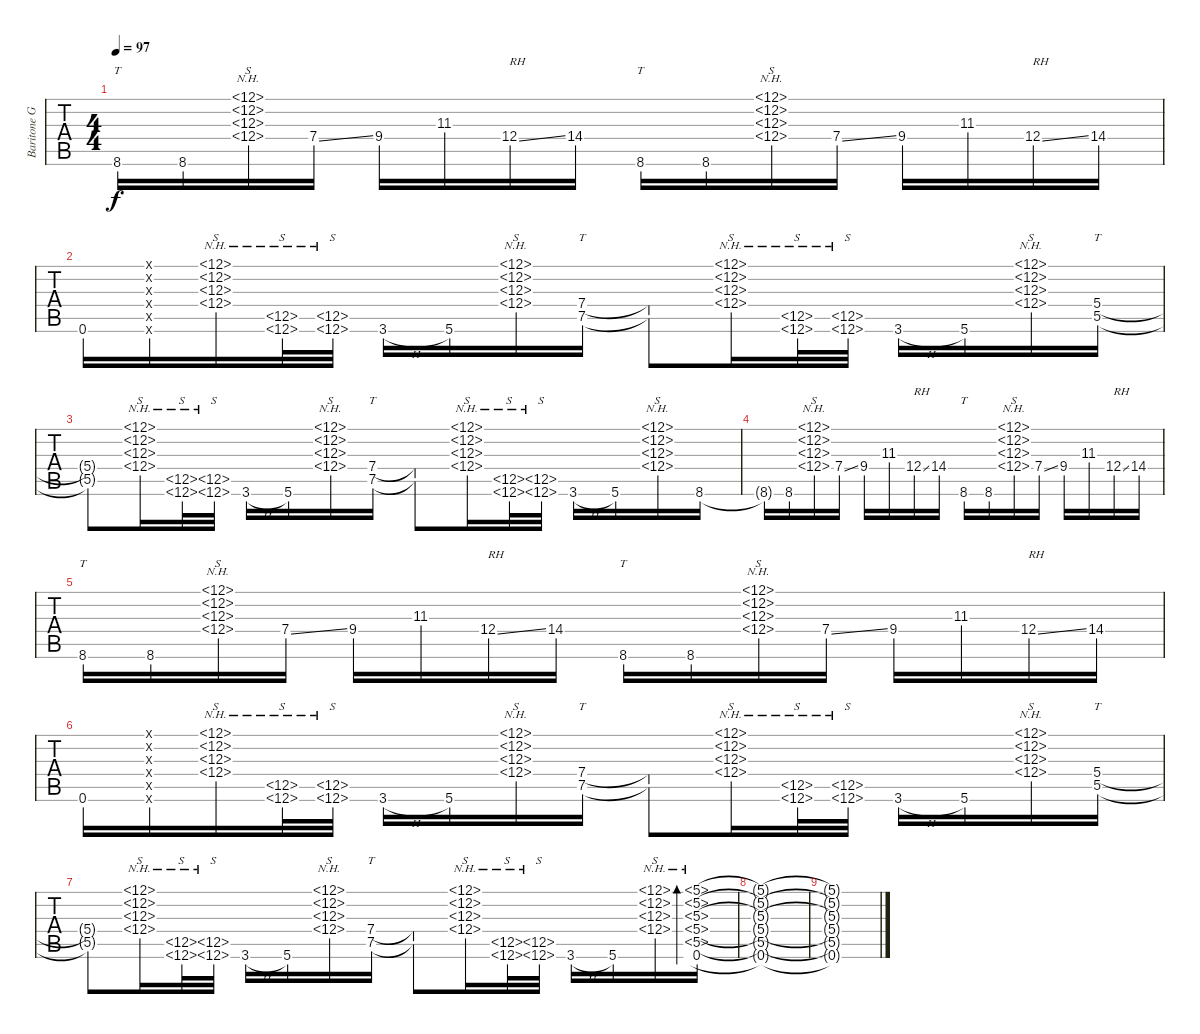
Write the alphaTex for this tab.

\track ("Baritone Guitar" "Baritone G") {instrument acousticguitarsteel}
\staff {tabs}
\tuning (B3 Gb3 D3 A2 Gb2 B1) {hide}
\ts (4 4)
\tempo 97
\clef g2
\ks bminor
8.6{lf 3}.16{tt dy f} 8.6.16 (12.1{nh} 12.2{nh} 12.3{nh} 12.4{nh}).16{s} 7.4{ss lf 2}.16 9.4.16 11.3{lf 4}.16 12.4{ss rf 2}.16{txt "RH"} 14.4.16 8.6{lf 3}.16{tt} 8.6.16 (12.1{nh} 12.2{nh} 12.3{nh} 12.4{nh}).16{s} 7.4{ss lf 2}.16 9.4.16 11.3{lf 4}.16 12.4{ss rf 2}.16{txt "RH"} 14.4.16 |
0.6.16 (0.1{x} 0.2{x} 0.3{x} 0.4{x} 0.5{x} 0.6{x}).16 (12.1{nh} 12.2{nh} 12.3{nh} 12.4{nh}).16{s} (12.5{nh} 12.6{nh rf 3}).32{s} (12.5{nh} 12.6{nh rf 2}).32{s} 3.6{h}.16 5.6.16 (12.1{nh} 12.2{nh} 12.3{nh} 12.4{nh}).16{s} (7.4 7.5).16{tt} (7.4{t} 7.5{t}).8 (12.1{nh} 12.2{nh} 12.3{nh} 12.4{nh}).16{s} (12.5{nh} 12.6{nh rf 3}).32{s} (12.5{nh} 12.6{nh rf 2}).32{s} 3.6{h}.16 5.6.16 (12.1{nh} 12.2{nh} 12.3{nh} 12.4{nh}).16{s} (5.4 5.5).16{tt} |
(5.4{t} 5.5{t}).8 (12.1{nh} 12.2{nh} 12.3{nh} 12.4{nh}).16{s} (12.5{nh} 12.6{nh rf 3}).32{s} (12.5{nh} 12.6{nh rf 2}).32{s} 3.6{h}.16 5.6.16 (12.1{nh} 12.2{nh} 12.3{nh} 12.4{nh}).16{s} (7.4 7.5).16{tt} (7.4{t} 7.5{t}).8 (12.1{nh} 12.2{nh} 12.3{nh} 12.4{nh}).16{s} (12.5{nh} 12.6{nh rf 3}).32{s} (12.5{nh} 12.6{nh rf 2}).32{s} 3.6{h}.16 5.6.16 (12.1{nh} 12.2{nh} 12.3{nh} 12.4{nh}).16{s} 8.6.16 |
8.6{t}.16 8.6.16 (12.1{nh} 12.2{nh} 12.3{nh} 12.4{nh}).16{s} 7.4{ss lf 2}.16 9.4.16 11.3{lf 4}.16 12.4{ss rf 2}.16{txt "RH"} 14.4.16 8.6{lf 3}.16{tt} 8.6.16 (12.1{nh} 12.2{nh} 12.3{nh} 12.4{nh}).16{s} 7.4{ss lf 2}.16 9.4.16 11.3{lf 4}.16 12.4{ss rf 2}.16{txt "RH"} 14.4.16 |
8.6{lf 3}.16{tt} 8.6.16 (12.1{nh} 12.2{nh} 12.3{nh} 12.4{nh}).16{s} 7.4{ss lf 2}.16 9.4.16 11.3{lf 4}.16 12.4{ss rf 2}.16{txt "RH"} 14.4.16 8.6{lf 3}.16{tt} 8.6.16 (12.1{nh} 12.2{nh} 12.3{nh} 12.4{nh}).16{s} 7.4{ss lf 2}.16 9.4.16 11.3{lf 4}.16 12.4{ss rf 2}.16{txt "RH"} 14.4.16 |
0.6.16 (0.1{x} 0.2{x} 0.3{x} 0.4{x} 0.5{x} 0.6{x}).16 (12.1{nh} 12.2{nh} 12.3{nh} 12.4{nh}).16{s} (12.5{nh} 12.6{nh rf 3}).32{s} (12.5{nh} 12.6{nh rf 2}).32{s} 3.6{h}.16 5.6.16 (12.1{nh} 12.2{nh} 12.3{nh} 12.4{nh}).16{s} (7.4 7.5).16{tt} (7.4{t} 7.5{t}).8 (12.1{nh} 12.2{nh} 12.3{nh} 12.4{nh}).16{s} (12.5{nh} 12.6{nh rf 3}).32{s} (12.5{nh} 12.6{nh rf 2}).32{s} 3.6{h}.16 5.6.16 (12.1{nh} 12.2{nh} 12.3{nh} 12.4{nh}).16{s} (5.4 5.5).16{tt} |
(5.4{t} 5.5{t}).8 (12.1{nh} 12.2{nh} 12.3{nh} 12.4{nh}).16{s} (12.5{nh} 12.6{nh rf 3}).32{s} (12.5{nh} 12.6{nh rf 2}).32{s} 3.6{h}.16 5.6.16 (12.1{nh} 12.2{nh} 12.3{nh} 12.4{nh}).16{s} (7.4 7.5).16{tt} (7.4{t} 7.5{t}).8 (12.1{nh} 12.2{nh} 12.3{nh} 12.4{nh}).16{s} (12.5{nh} 12.6{nh rf 3}).32{s} (12.5{nh} 12.6{nh rf 2}).32{s} 3.6{h}.16 5.6.16 (12.1{nh} 12.2{nh} 12.3{nh} 12.4{nh}).16{s} (5.1{nh} 5.2{nh} 5.3{nh} 5.4{nh} 5.5{nh} 0.6).16{bd 60} |
(5.1{t} 5.2{t} 5.3{t} 5.4{t} 5.5{t} 0.6{t}).1 |
(5.1{t} 5.2{t} 5.3{t} 5.4{t} 5.5{t} 0.6{t}).1
